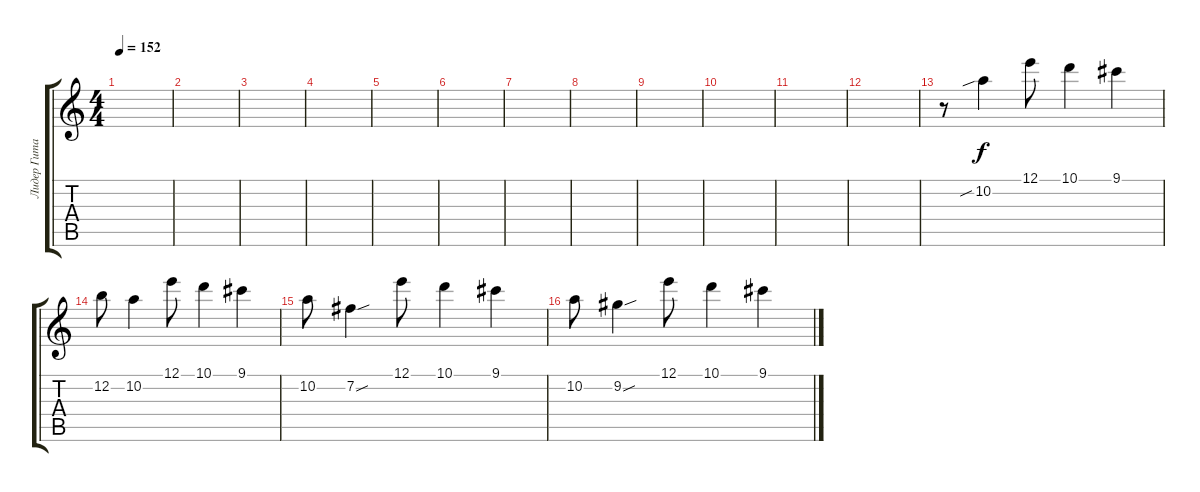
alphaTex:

\track ("Лидер Гитара" "Лидер Гита") {instrument distortionguitar}
\staff {score tabs}
\tuning (E4 B3 G3 D3 A2 E2) {hide}
\ts (4 4)
\tempo 152
\clef g2
\ks c
|
|
|
|
|
|
|
|
|
|
|
|
r.8 10.2{sib}.4 12.1.8 10.1.4 9.1.4 |
12.2.8 10.2.4 12.1.8 10.1.4 9.1.4 |
10.2.8 7.2{sou}.4 12.1.8 10.1.4 9.1.4 |
10.2.8 9.2{sou}.4 12.1.8 10.1.4 9.1.4
